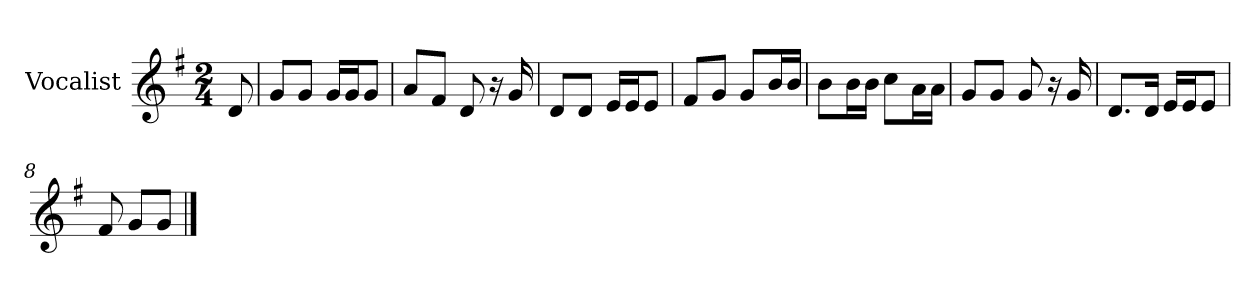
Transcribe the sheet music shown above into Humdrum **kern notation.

**kern
*part1
*staff1
*I"Vocalist
*k[f#]
*G:
*M2/4
=
8d
=1
8gL
8gJ
16gLL
16gJ
8gJ
=2
8aL
8f#J
8d
16r
16g
=3
8dL
8dJ
16eLL
16eJ
8eJ
=4
8f#L
8gJ
8gL
16bL
16bJJ
=5
8bL
16bL
16bJJ
8ccL
16aL
16aJJ
=6
8gL
8gJ
8g
16r
16g
=7
8.dL
16dJk
16eLL
16eJ
8eJ
=8
8f#
8gL
8gJ
==
*-
